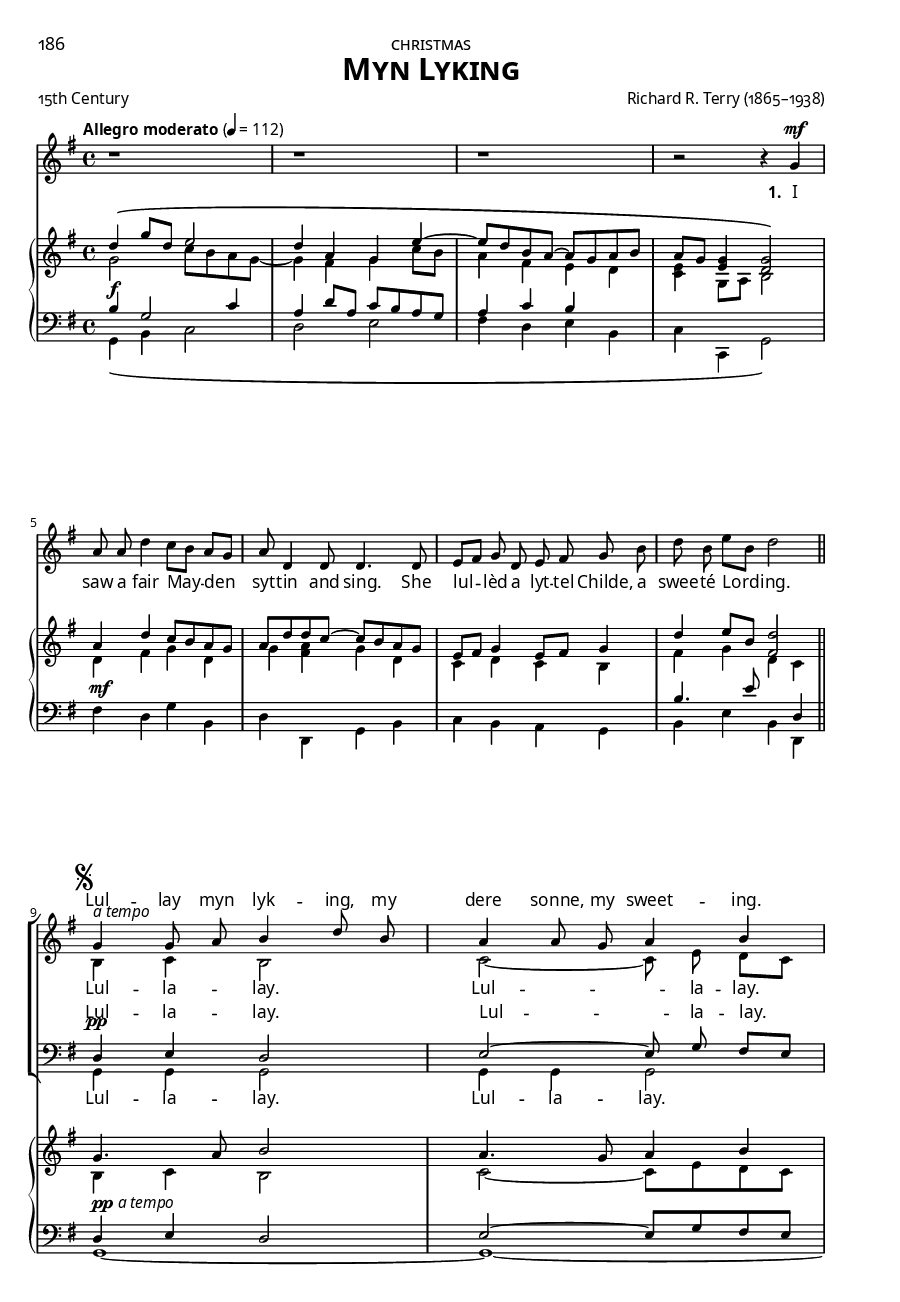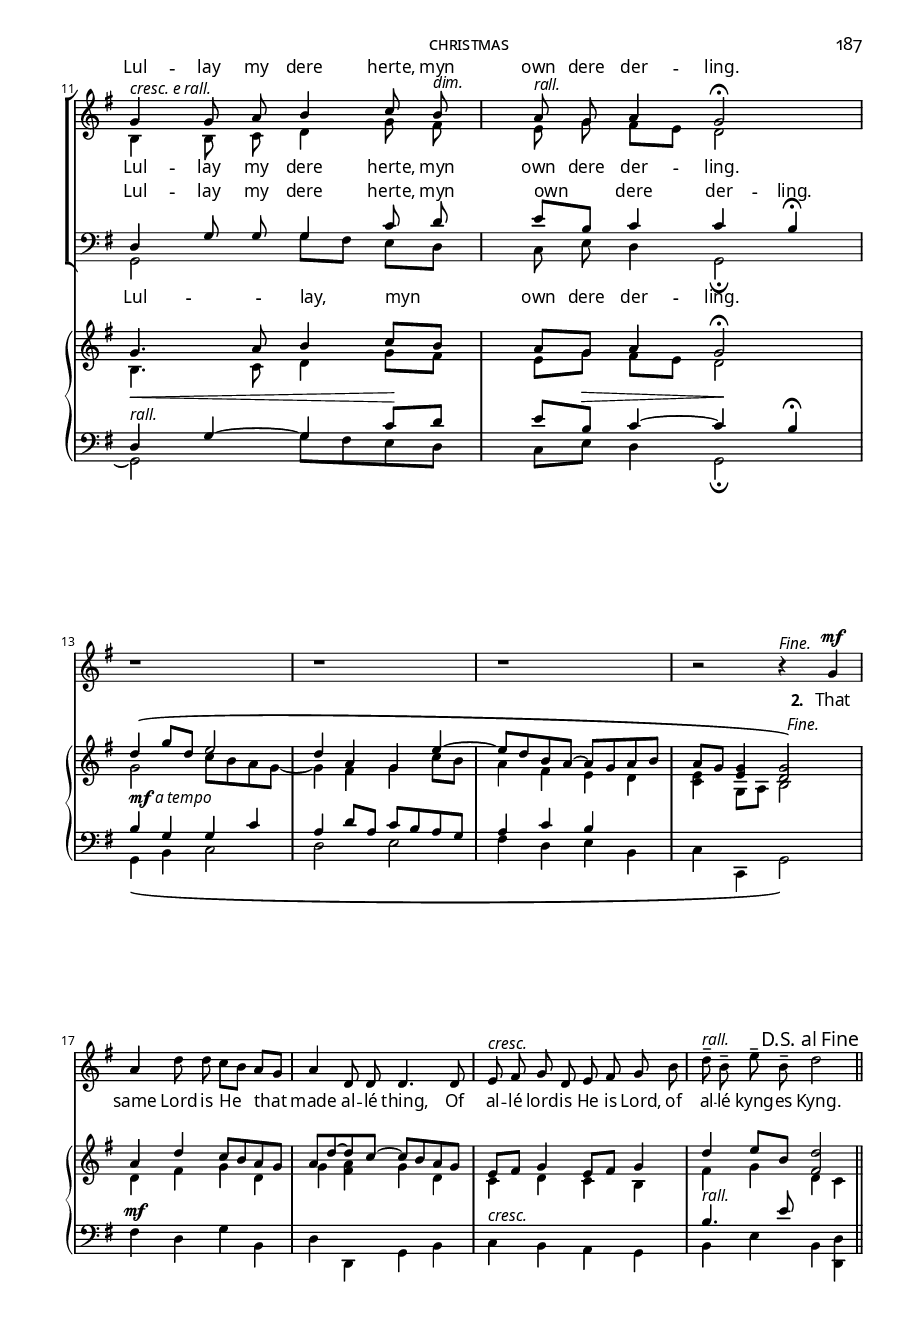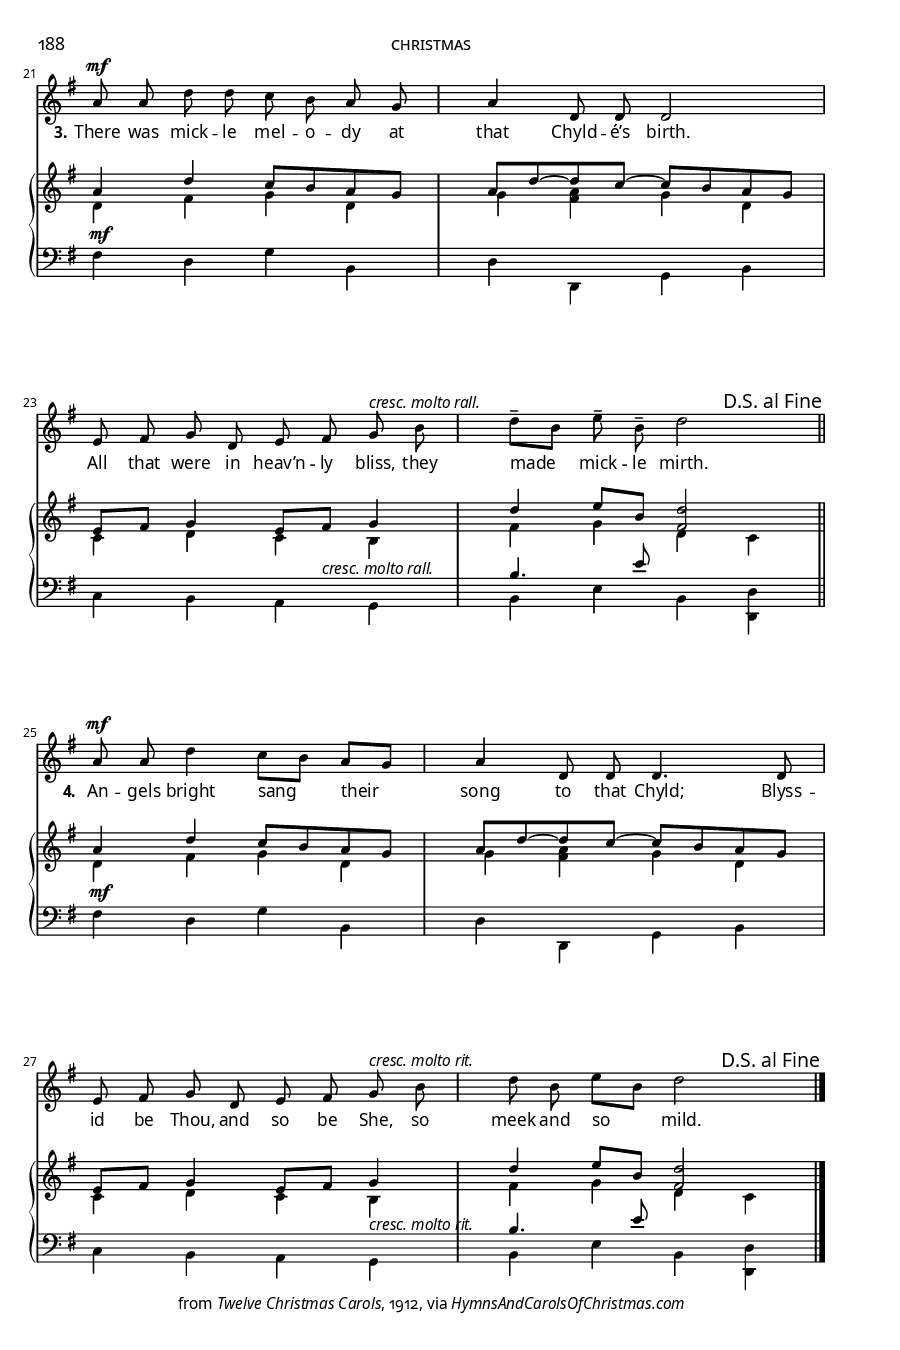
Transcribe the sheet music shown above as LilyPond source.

\version "2.14.2"
\include "util.ly"
\header {
  title = \markup{\override #'(font-name . "Garamond Premier Pro Semibold"){ \abs-fontsize #15 \smallCapsOldStyle"Myn Lyking"}}
  poet = \markup\oldStyleNum"15th Century"
  composer = \markup\oldStyleNum"Richard R. Terry (1865–1938)"
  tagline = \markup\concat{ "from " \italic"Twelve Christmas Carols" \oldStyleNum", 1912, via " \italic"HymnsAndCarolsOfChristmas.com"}
}
\paper {
  paper-height = 9\in
  paper-width = 6\in
  indent = 0\in
  %system-system-spacing = #'((basic-distance . 10) (padding . 0))
  system-system-spacing =
    #'((basic-distance . 0)
       (minimum-distance . 0)
       (padding . -5)
       (stretchability . 100))
  ragged-last-bottom = ##f
  ragged-bottom = ##f
  two-sided = ##t
  inner-margin = 0.5\in
  outer-margin = 0.25\in
  top-margin = 0.25\in
  bottom-margin = 0.25\in
  first-page-number = #186
  print-first-page-number = ##t
  headerLine = \markup{\override #'(font-name . "Garamond Premier Pro") \smallCapsOldStyle"christmas"}
  oddHeaderMarkup = \markup\fill-line{
     \override #'(font-name . "Garamond Premier Pro")\abs-fontsize #8.5
     \combine 
        \fill-line{"" \if \should-print-page-number
        \oldStylePageNum""
        }
        \fill-line{\headerLine}
  }
  evenHeaderMarkup = \markup {
     \override #'(font-name . "Garamond Premier Pro")\abs-fontsize #8.5
     \combine
        \if \should-print-page-number
        \oldStylePageNum""
        \fill-line{\headerLine}
  }
}
#(set-global-staff-size 13.5) \paper{ #(define fonts (make-pango-font-tree "GoudyOlSt BT" "Garamond Premier Pro" "Garamond Premier Pro" (/ 13.5 20))) }
global = {
  \key g \major
  \time 4/4
  \autoBeamOff
  \override DynamicLineSpanner #'staff-padding = #0.0
  \override DynamicLineSpanner #'Y-extent = #'(-0 . 0)
  \mergeDifferentlyHeadedOn
  \mergeDifferentlyDottedOn
}
verseRests = { r1 | r1 | r1 | r2 r4 }
verseRestsII = { r1 | r1 | r1 | r2 r4^\markup\italic"Fine." }
verseMusic = \relative c'' {
  g4^\mf |
  
  a8 a d4 c8[ b] a[ g] |
  a d,4 d8 d4. d8 |
  e[ fis] g d e fis g b |
  d b e[ b] d2 \bar "||" \break
}
verseMusicII = \relative c'' {
  g4^\mf |
  
  a4 d8 d c8[ b] a[ g] |
  a4 d,8 d d4. d8 |
  e^\markup\italic"cresc." fis g d e fis g b |
  d--^\markup\italic"rall." b-- e-- b-- d2 \bar "||" 
  \once \override Score.RehearsalMark #'break-visibility = #end-of-line-visible
  \once \override Score.RehearsalMark #'self-alignment-X = #RIGHT
  \mark "D.S. al Fine"
  \break 
  
  a8^\mf a d d c8 b a g |
  a4 d,8 d d2 |
  e8 fis g d e fis g^\markup\italic"cresc. molto rall." b |
  d[-- b] e-- b-- d2 \bar "||"
  \once \override Score.RehearsalMark #'break-visibility = #end-of-line-visible
  \once \override Score.RehearsalMark #'self-alignment-X = #RIGHT
  \mark "D.S. al Fine"
  \break 
  
  a8^\mf a d4 c8[ b] a[ g] |
  a4 d,8 d d4. d8 |
  e fis g d e fis g^\markup\italic"cresc. molto rit." b |
  d b e[ b] d2 \bar "|."
  \once \override Score.RehearsalMark #'break-visibility = #end-of-line-visible
  \once \override Score.RehearsalMark #'self-alignment-X = #RIGHT
  \mark "D.S. al Fine"
}

sopMusic = \relative c'' {
  \mark \markup { \musicglyph #"scripts.segno" }
  g4^\markup\italic"a tempo" g8 a b4 d8 b |
  a4 a8 g a4 b |
  g^\markup\italic"cresc. e rall." g8 a b4 c8 b^\markup\italic"dim." |
  a^\markup\italic"rall." g a4 g2\fermata \break
}
verseWords = \lyricmode {
  \set stanza = #"1. "
  I saw a fair May -- den syt -- tin and sing.
  She lul -- lèd a lyt -- tel Childe, a swee -- té Lord -- ing.
  
  \repeat unfold 21 {\skip1}
  \set stanza = #"2. "
  That same Lord is He that made al -- lé thing,
  Of al -- lé lord -- is He is Lord, of al -- lé kyng -- es Kyng.
  
%8.5x11g  \override LyricText #'font-size = #0.8
  \set stanza = #"3."
  There was mick -- le mel -- o -- dy at that Chyld -- é’s birth.
  All that were in heav’n -- ly bliss, they made mick -- le mirth.
  
%8.5x11g  \override LyricText #'font-size = #1.3
  \set stanza = #"4. "
  An -- gels bright sang their song to that Chyld;
  Blyss -- id be Thou, and so be She, so meek and so mild.
}
sopWords = \lyricmode {
  \repeat unfold 22 {\skip1}
  Lul -- lay myn lyk -- ing, my dere sonne, my sweet -- ing.
  Lul -- lay my dere herte, myn own dere der -- ling.
}

altoMusic = \relative c' {
  b4 c b2 |
  c~ c8 e d[ c] |
  b4 b8 c d4 g8 fis |
  e g fis[ e] d2
}
altoWords = \lyricmode {
  Lul -- la -- lay.
  Lul -- la -- lay.
  Lul -- lay my dere herte, myn own dere der -- ling.
}
altoWordsII = \lyricmode {
%\markup\italic
  \set stanza = #"2. "
  \set ignoreMelismata = ##t
}
altoWordsIII = \lyricmode {
  \set stanza = #"3. "
  \set ignoreMelismata = ##t
}
altoWordsIV = \lyricmode {
  \set stanza = #"4. "
  \set ignoreMelismata = ##t
}
altoWordsV = \lyricmode {
  \set stanza = #"5. "
  \set ignoreMelismata = ##t
}
altoWordsVI = \lyricmode {
  \set stanza = #"6. "
  \set ignoreMelismata = ##t
}
tenorMusic = \relative c' {
  d,4^\pp e d2 |
  e~ e8 g fis[ e] |
  d4 g8 g g4 c8 d |
  e[ b] c4 c b\fermata
}
tenorWords = \lyricmode {
  Lul -- la -- lay.
  Lul -- la -- lay.
  Lul -- lay my dere herte, myn own dere der -- ling.
}

bassMusic = \relative c {
  g4 g g2 |
  g4 g g2 |
  g2 g'8[ fis] e[ d] |
  c e d4 g,2\fermata
}
bassWords = \lyricmode {
  Lul -- la -- lay.
  Lul -- la -- lay.
  Lul -- lay, myn own dere der -- ling.
}

chorusRests = { s1*8 }

pianoRH = \relative c' {
  << \new Voice { \voiceOne 
                  d'4\( g8[ d] e2 |
                  d4 a g e'~ |
                  e8[ d b a]~ a[ g a b] |
                  a[ g] <g e>4 <g d>2\) |
                  
                  a4 d c8[ b a g] |
                  a[ d d c]~ c[ b a g] |
                  e[ fis] g4 e8[ fis] g4 |
                  d' e8[ b] <d fis,>2 |
                  
                  g,4. a8 b2 |
                  a4. g8 a4 b |
                  g4. a8 b4 c8[ b] |
                  a[ g] a4 g2\fermata |
                  
                  
                  d'4\( g8[ d] e2 |
                  d4 a g e'~ |
                  e8[ d b a]~ a[ g a b] |
                  a[ g] <g e>4 <g d>2\) |
                  
                  a4 d c8[ b a g] |
                  a[ d~ d c]~ c[ b a g] |
                  e[ fis] g4 e8[ fis] g4 |
                  d' e8[ b] <d fis,>2 |
                  
                  a4 d c8[ b a g] |
                  a[ d~ d c]~ c[ b a g] |
                  e[ fis] g4 e8[ fis] g4 |
                  d' e8[ b] <d fis,>2 |
                  
                  a4 d c8[ b a g] |
                  a[ d~ d c]~ c[ b a g] |
                  e[ fis] g4 e8[ fis] g4 |
                  d' e8[ b] <d fis,>2 |
                }
     \new Voice { \voiceTwo
                  g,2 c8[ b a g]~ |
                  g4 fis g c8[ b] |
                  a4 fis e d |
                  <c e> g8[ a] b2 |
                  
                  d4 fis g d |
                  g <a fis> g d |
                  c d c b |
                  fis' g d c |
                  
                  b c b2 |
                  c~ c8[ e d c] |
                  b4. c8 d4 g8[ fis] |
                  e[ g] fis[ e] d2 |
                  
                  
                  g2 c8[ b a g]~ |
                  g4 fis g c8[ b] |
                  a4 fis e d |
                  <c e> g8[ a] << b2 { s16 s4..^\markup\italic"Fine."} >> |
                  
                  d4 fis g d |
                  g <a fis> g d |
                  c d c b |
                  fis' g d c |
                  
                  d4 fis g d |
                  g <a fis> g d |
                  c d c b |
                  fis' g d c |
                  
                  d4 fis g d |
                  g <a fis> g d |
                  c d c b |
                  fis' g d c |
                }
  >>
}
pianoLH = \relative c' {
  << \new Voice { \voiceOne 
                  b4^\f g2 c4 |
                  a d8[ a] c[ b a g] |
                  a4 c b s |
                  s1 |
                  
                  s1^\mf |
                  s1 |
                  s1 |
                  b4. e8 s4 d,4 |
                  
                  d4^\markup{\dynamic"pp" \italic "a tempo"} e d2 |
                  e2~ e8[ g fis e] |
                  d4^\markup\italic"rall."^\< g~ g c8[\! d] |
                  e[ b]^\> c4~ c\! b\fermata |
                  
                  
                  b4^\markup{\dynamic"mf" \italic"a tempo"} g4 g c |
                  a d8[ a] c[ b a g] |
                  a4 c b s |
                  s2. s4 |
                  
                  s1^\mf |
                  s1 |
                  s1^\markup\italic"cresc." |
                  b4.^\markup\italic"rall." e8 s2 |
                  
                  s1^\mf |
                  s1 |
                  s2 s8 s4.^\markup\italic"cresc. molto rall." |
                  b4. e8 s2 |
                  
                  s1^\mf |
                  s1 |
                  s2 s4 s^\markup\italic"cresc. molto rit." |
                  b4. e8 s2 |
                }
     \new Voice { \voiceTwo
                  g,,4\( b c2 |
                  d e |
                  fis4 d e b |
                  c c, g'2\) |
                  
                  fis'4 d g b, |
                  d d, g  b |
                  c b a g |
                  b e b d, |
                  
                  g1~ |
                  g~ |
                  g2 g'8[ fis e d] |
                  c[ e] d4 g,2\fermata
                  
                  
                  g4\( b c2 |
                  d e |
                  fis4 d e b |
                  c c, g'2\) |
                  
                  fis'4 d g b, |
                  d d, g  b |
                  c b a g |
                  b e b <d d,> |
                  
                  fis4 d g b, |
                  d d, g  b |
                  c b a g |
                  b e b <d d,> |
                  
                  fis4 d g b, |
                  d d, g  b |
                  c b a g |
                  b e b <d d,> |
                }
  >>
}

\score {
  <<
   \new ChoirStaff <<
    \new Staff = women <<
      \new Voice = "sopranos" { \global \tempo "Allegro moderato" 4 = 112 \verseRests \verseMusic \voiceOne \sopMusic \oneVoice \verseRestsII \verseMusicII }
      \new Voice = "altos" { \voiceTwo \global \chorusRests \altoMusic }
    >>
    \new Lyrics \with { alignAboveContext = #"women" \override VerticalAxisGroup #'nonstaff-relatedstaff-spacing = #'((basic-distance . 1))} \lyricsto "sopranos" \sopWords
    \new Lyrics = "altosVI"  \with { alignBelowContext = #"women"} \lyricsto "altos" \altoWordsVI
    \new Lyrics = "altosV"  \with { alignBelowContext = #"women"} \lyricsto "altos" \altoWordsV
    \new Lyrics = "altosIV"  \with { alignBelowContext = #"women"} \lyricsto "altos" \altoWordsIV
    \new Lyrics = "altosIII"  \with { alignBelowContext = #"women"} \lyricsto "altos" \altoWordsIII
    \new Lyrics = "altosII"  \with { alignBelowContext = #"women"} \lyricsto "altos" \altoWordsII
    \new Lyrics = "altos"  \with { alignBelowContext = #"women"} \lyricsto "altos" \altoWords
    \context Lyrics = "altos" \lyricsto "sopranos" \verseWords
   \new Staff = men <<
      \clef bass
      \new Voice = "tenors" { \voiceOne \global \chorusRests \tenorMusic }
      \new Voice = "basses" { \voiceTwo \global \chorusRests \bassMusic }
    >>
    \new Lyrics \with { alignAboveContext = #"men" \override VerticalAxisGroup #'nonstaff-relatedstaff-spacing = #'((basic-distance . 1)) } \lyricsto "tenors" \tenorWords
    \new Lyrics \with { alignBelowContext = #"men" \override VerticalAxisGroup #'nonstaff-relatedstaff-spacing = #'((basic-distance . 1)) } \lyricsto "basses" \bassWords
  >>
    \new PianoStaff << \new Staff { \global \new Voice { \pianoRH } } \new Staff { \global \clef "bass" \pianoLH } >>
  >>
  \layout {
    \context {
      \Score
      \override SpacingSpanner #'base-shortest-duration = #(ly:make-moment 1 2)
      \override SpacingSpanner #'common-shortest-duration = #(ly:make-moment 1 2)
    }
    \context {
      % Remove all empty staves
      \Staff \RemoveEmptyStaves \override VerticalAxisGroup #'remove-first = ##t
    }
    \context {
      \Lyrics
      \override LyricText #'X-offset = #center-on-word
    }
  }
  \midi {
    \tempo 4 = 90
    \set Staff.midiInstrument = "piccolo"
  
    \context {
      \Voice
      \remove "Dynamic_performer"
    }
  }
}
